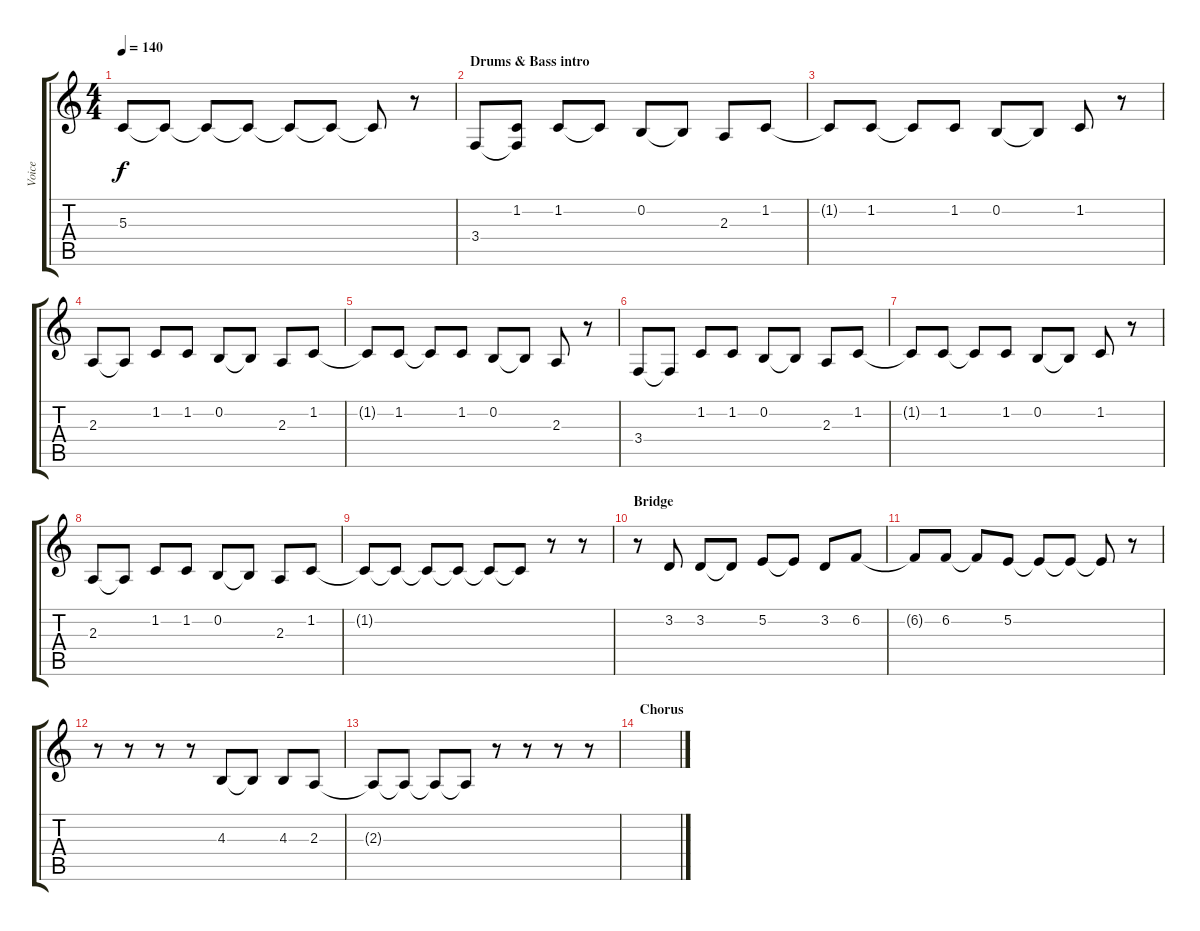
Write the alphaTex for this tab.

\track ("Voice" "Voice") {instrument flute}
\staff {score tabs}
\tuning (E4 B3 G3 D3 A2 E2) {hide}
\ts (4 4)
\tempo 140
\clef g2
\ks c
5.3{t}.8{dy f} 5.3{t}.8 5.3{t}.8 5.3{t}.8 5.3{t}.8 5.3{t}.8 5.3{t}.8 r.8 |
\section ("" "Drums & Bass intro")
3.4.8 (1.2 3.4{t}).8 1.2.8 1.2{t}.8 0.2.8 0.2{t}.8 2.3.8 1.2.8 |
1.2{t}.8 1.2.8 1.2{t}.8 1.2.8 0.2.8 0.2{t}.8 1.2.8 r.8 |
2.3.8 2.3{t}.8 1.2.8 1.2.8 0.2.8 0.2{t}.8 2.3.8 1.2.8 |
1.2{t}.8 1.2.8 1.2{t}.8 1.2.8 0.2.8 0.2{t}.8 2.3.8 r.8 |
3.4.8 3.4{t}.8 1.2.8 1.2.8 0.2.8 0.2{t}.8 2.3.8 1.2.8 |
1.2{t}.8 1.2.8 1.2{t}.8 1.2.8 0.2.8 0.2{t}.8 1.2.8 r.8 |
2.3.8 2.3{t}.8 1.2.8 1.2.8 0.2.8 0.2{t}.8 2.3.8 1.2.8 |
1.2{t}.8 1.2{t}.8 1.2{t}.8 1.2{t}.8 1.2{t}.8 1.2{t}.8 r.8 r.8 |
\section ("" "Bridge")
r.8 3.2.8 3.2.8 3.2{t}.8 5.2.8 5.2{t}.8 3.2.8 6.2.8 |
6.2{t}.8 6.2.8 6.2{t}.8 5.2.8 5.2{t}.8 5.2{t}.8 5.2{t}.8 r.8 |
r.8 r.8 r.8 r.8 4.3.8 4.3{t}.8 4.3.8 2.3.8 |
2.3{t}.8 2.3{t}.8 2.3{t}.8 2.3{t}.8 r.8 r.8 r.8 r.8 |
\section ("" "Chorus")
